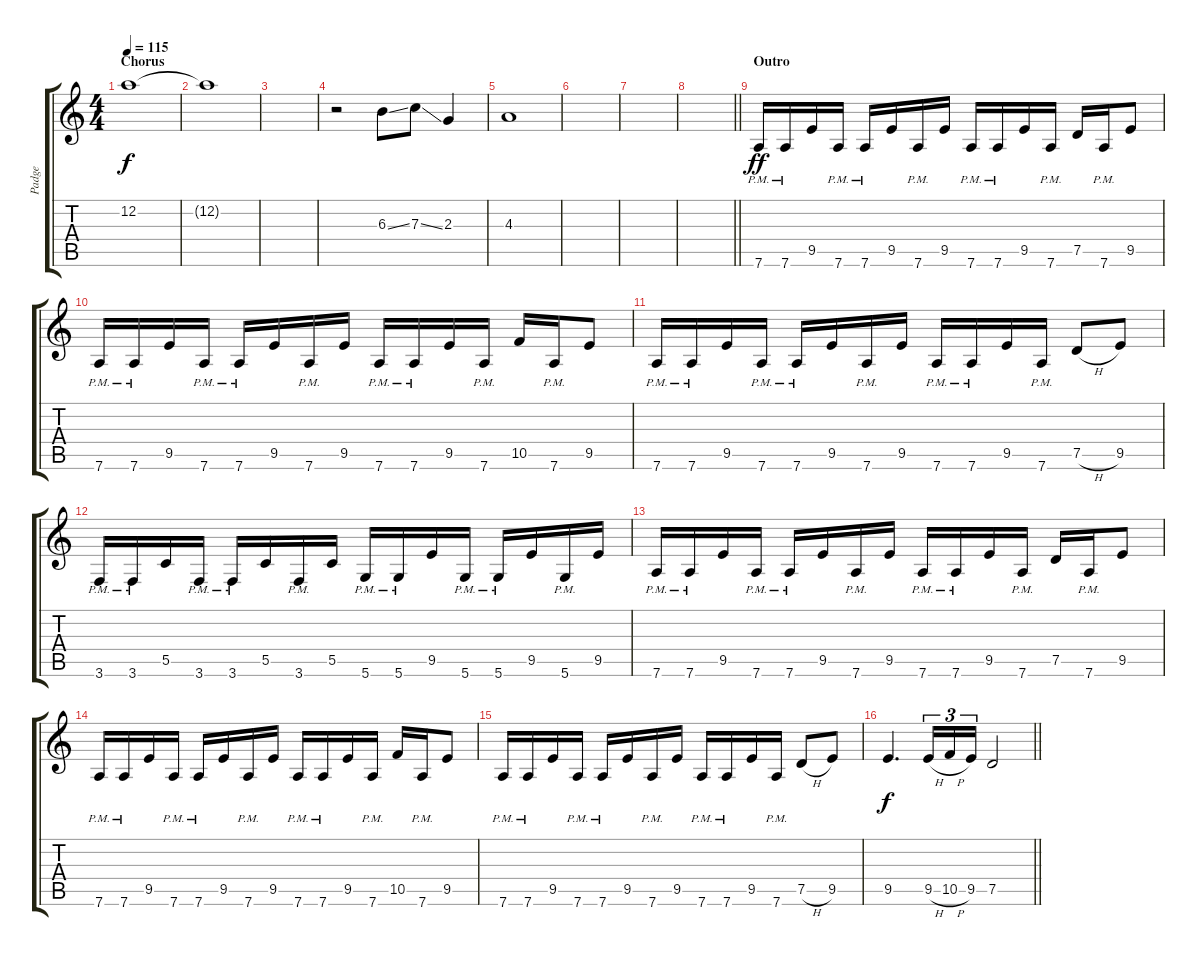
\track ("Padge" "Padge") {instrument distortionguitar}
\staff {score tabs}
\tuning (D4 A3 F3 C3 G2 D2) {hide}
\ts (4 4)
\section ("" "Chorus")
\tempo 115
\clef g2
\ks c
12.2.1{dy f} |
12.2{t}.1 |
|
r.2 6.3{ss}.8 7.3{ss}.8 2.3.4 |
4.3.1 |
|
|
\barLineRight lightlight
|
\section ("" "Outro")
7.6{pm}.16{dy ff instrument distortionguitar} 7.6{pm}.16 9.5.16 7.6{pm}.16 7.6{pm}.16 9.5.16 7.6{pm}.16 9.5.16 7.6{pm}.16 7.6{pm}.16 9.5.16 7.6{pm}.16 7.5.16 7.6{pm}.16 9.5.8 |
7.6{pm}.16{instrument distortionguitar} 7.6{pm}.16 9.5.16 7.6{pm}.16 7.6{pm}.16 9.5.16 7.6{pm}.16 9.5.16 7.6{pm}.16 7.6{pm}.16 9.5.16 7.6{pm}.16 10.5.16 7.6{pm}.16 9.5.8 |
7.6{pm}.16{instrument distortionguitar} 7.6{pm}.16 9.5.16 7.6{pm}.16 7.6{pm}.16 9.5.16 7.6{pm}.16 9.5.16 7.6{pm}.16 7.6{pm}.16 9.5.16 7.6{pm}.16 7.5{h}.8 9.5.8 |
3.6{pm}.16{instrument distortionguitar} 3.6{pm}.16 5.5.16 3.6{pm}.16 3.6{pm}.16 5.5.16 3.6{pm}.16 5.5.16 5.6{pm}.16 5.6{pm}.16 9.5.16 5.6{pm}.16 5.6{pm}.16 9.5.16 5.6{pm}.16 9.5.16 |
7.6{pm}.16{instrument distortionguitar} 7.6{pm}.16 9.5.16 7.6{pm}.16 7.6{pm}.16 9.5.16 7.6{pm}.16 9.5.16 7.6{pm}.16 7.6{pm}.16 9.5.16 7.6{pm}.16 7.5.16 7.6{pm}.16 9.5.8 |
7.6{pm}.16{instrument distortionguitar} 7.6{pm}.16 9.5.16 7.6{pm}.16 7.6{pm}.16 9.5.16 7.6{pm}.16 9.5.16 7.6{pm}.16 7.6{pm}.16 9.5.16 7.6{pm}.16 10.5.16 7.6{pm}.16 9.5.8 |
7.6{pm}.16{instrument distortionguitar} 7.6{pm}.16 9.5.16 7.6{pm}.16 7.6{pm}.16 9.5.16 7.6{pm}.16 9.5.16 7.6{pm}.16 7.6{pm}.16 9.5.16 7.6{pm}.16 7.5{h}.8 9.5.8 |
\barLineRight lightlight
9.5.4{d dy f} 9.5{h}.16{tu (3 2)} 10.5{h}.16{tu (3 2)} 9.5.16{tu (3 2)} 7.5.2
